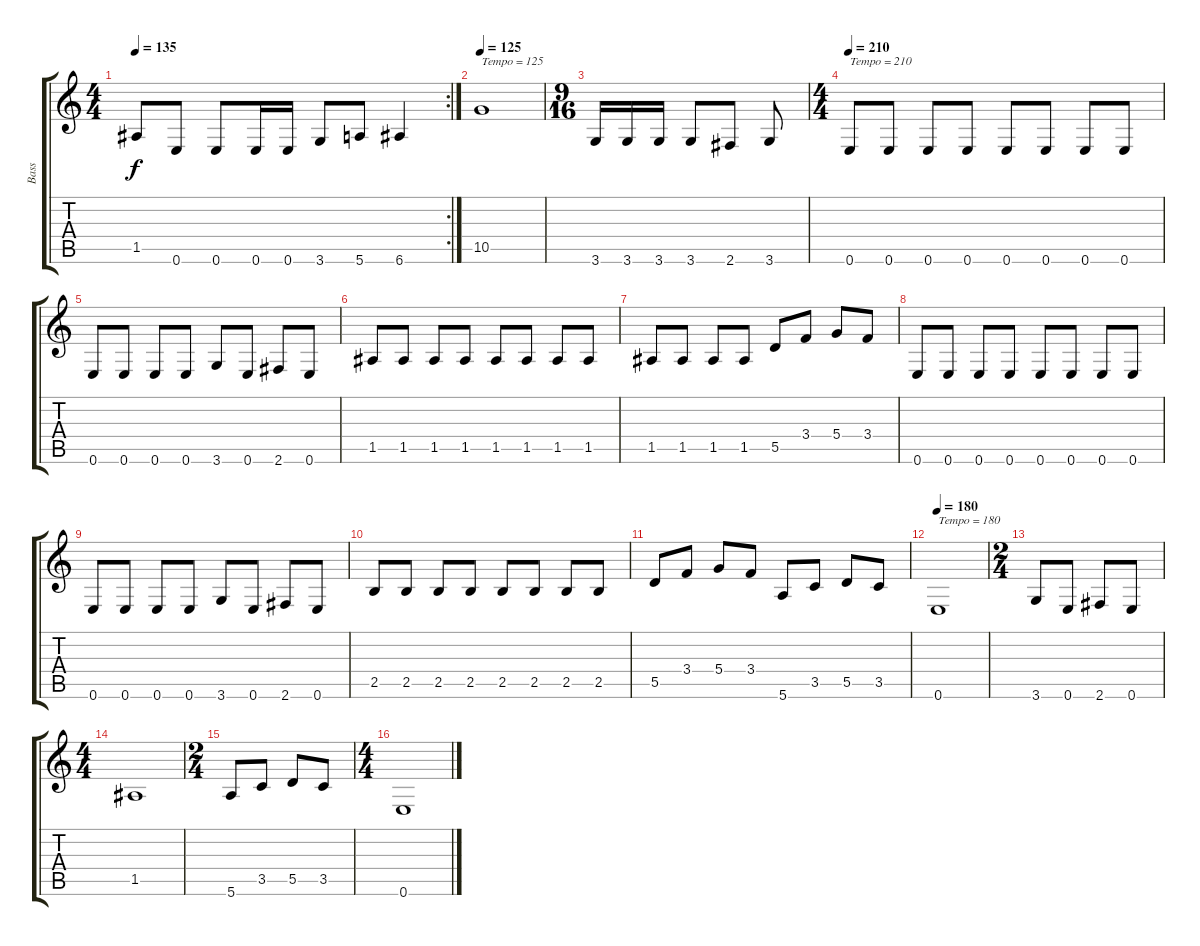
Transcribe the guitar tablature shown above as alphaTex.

\track ("Bass" "Bass") {instrument electricbasspick}
\staff {score tabs}
\tuning (E4 B3 G3 D3 A2 E2) {hide}
\rc 2
\ts (4 4)
\tempo 135
\clef g2
\ks c
1.5.8{dy f} 0.6.8 0.6.8 0.6.16 0.6.16 3.6.8 5.6.8 6.6.4 |
\tempo 125
10.5.1{txt "Tempo = 125"} |
\ts (9 16)
3.6.16 3.6.16 3.6.16 3.6.8 2.6.8 3.6.8 |
\ts (4 4)
\tempo 210
0.6.8{txt "Tempo = 210"} 0.6.8 0.6.8 0.6.8 0.6.8 0.6.8 0.6.8 0.6.8 |
0.6.8 0.6.8 0.6.8 0.6.8 3.6.8 0.6.8 2.6.8 0.6.8 |
1.5.8 1.5.8 1.5.8 1.5.8 1.5.8 1.5.8 1.5.8 1.5.8 |
1.5.8 1.5.8 1.5.8 1.5.8 5.5.8 3.4.8 5.4.8 3.4.8 |
0.6.8 0.6.8 0.6.8 0.6.8 0.6.8 0.6.8 0.6.8 0.6.8 |
0.6.8 0.6.8 0.6.8 0.6.8 3.6.8 0.6.8 2.6.8 0.6.8 |
2.5.8 2.5.8 2.5.8 2.5.8 2.5.8 2.5.8 2.5.8 2.5.8 |
5.5.8 3.4.8 5.4.8 3.4.8 5.6.8 3.5.8 5.5.8 3.5.8 |
\tempo 180
0.6.1{txt "Tempo = 180"} |
\ts (2 4)
3.6.8 0.6.8 2.6.8 0.6.8 |
\ts (4 4)
1.5.1 |
\ts (2 4)
5.6.8 3.5.8 5.5.8 3.5.8 |
\ts (4 4)
0.6.1
